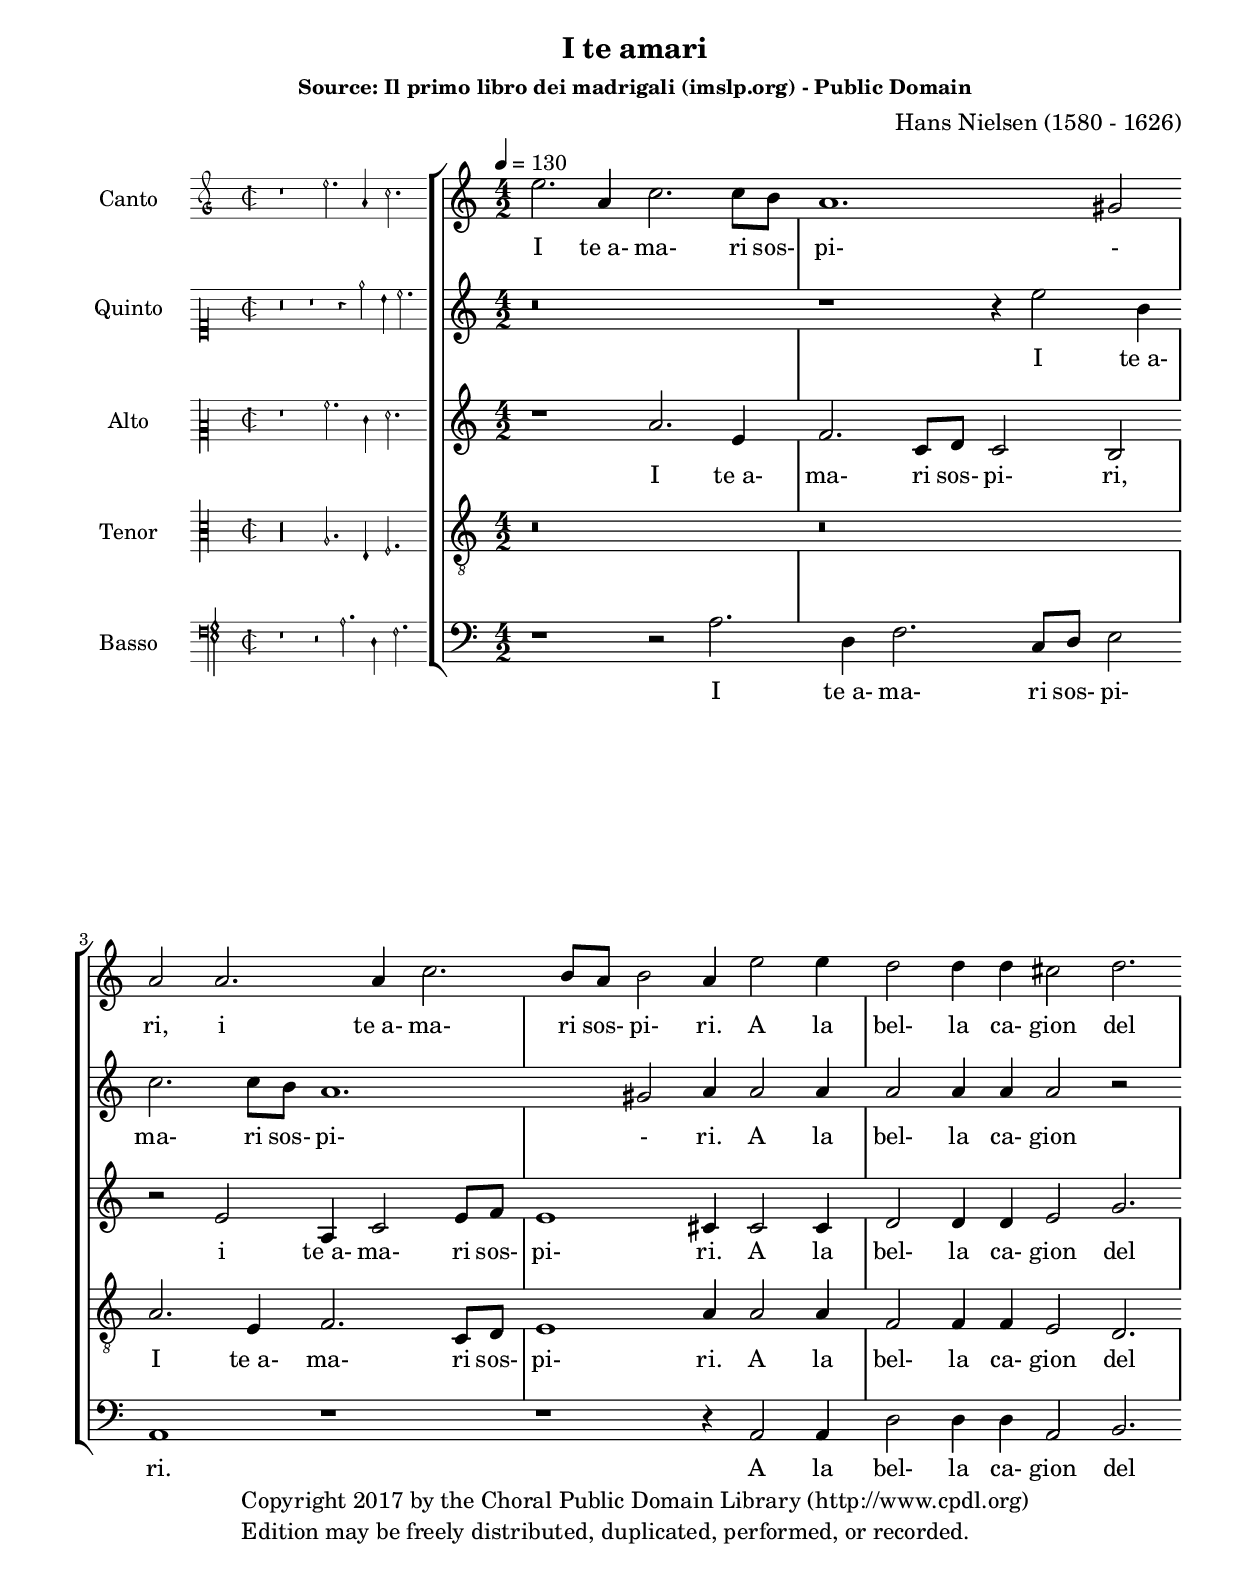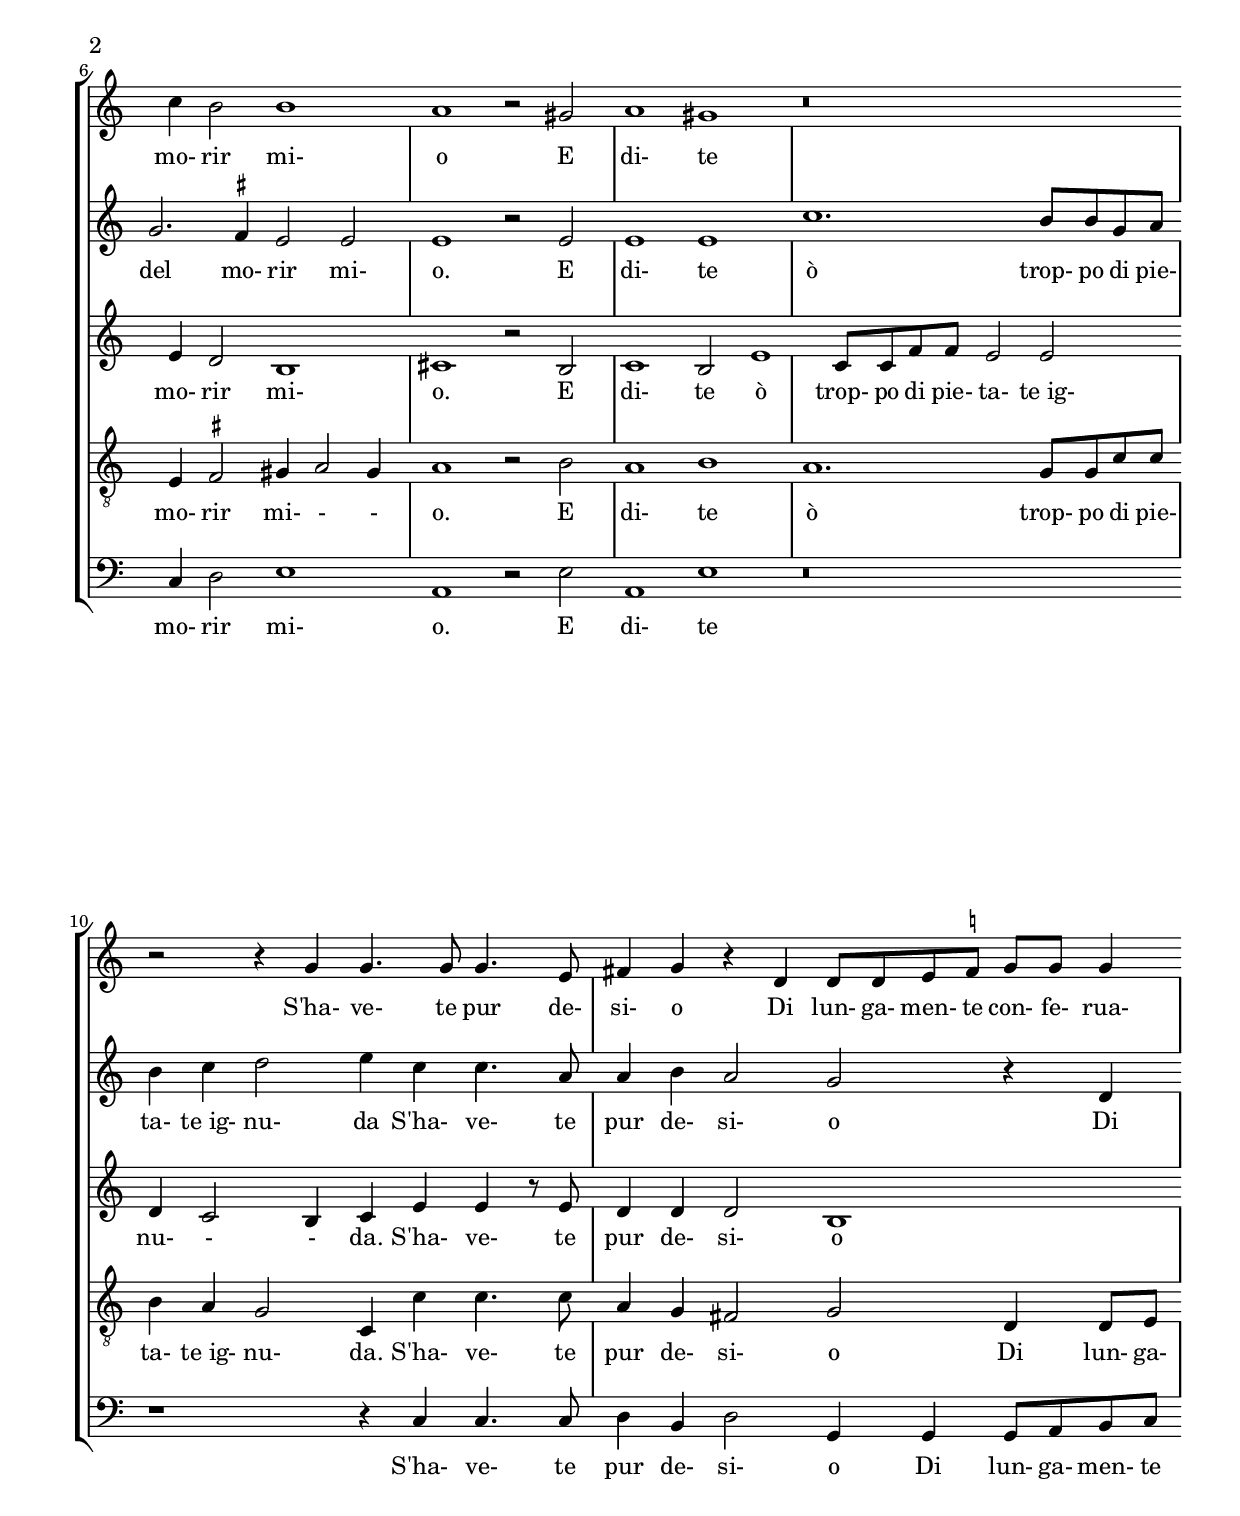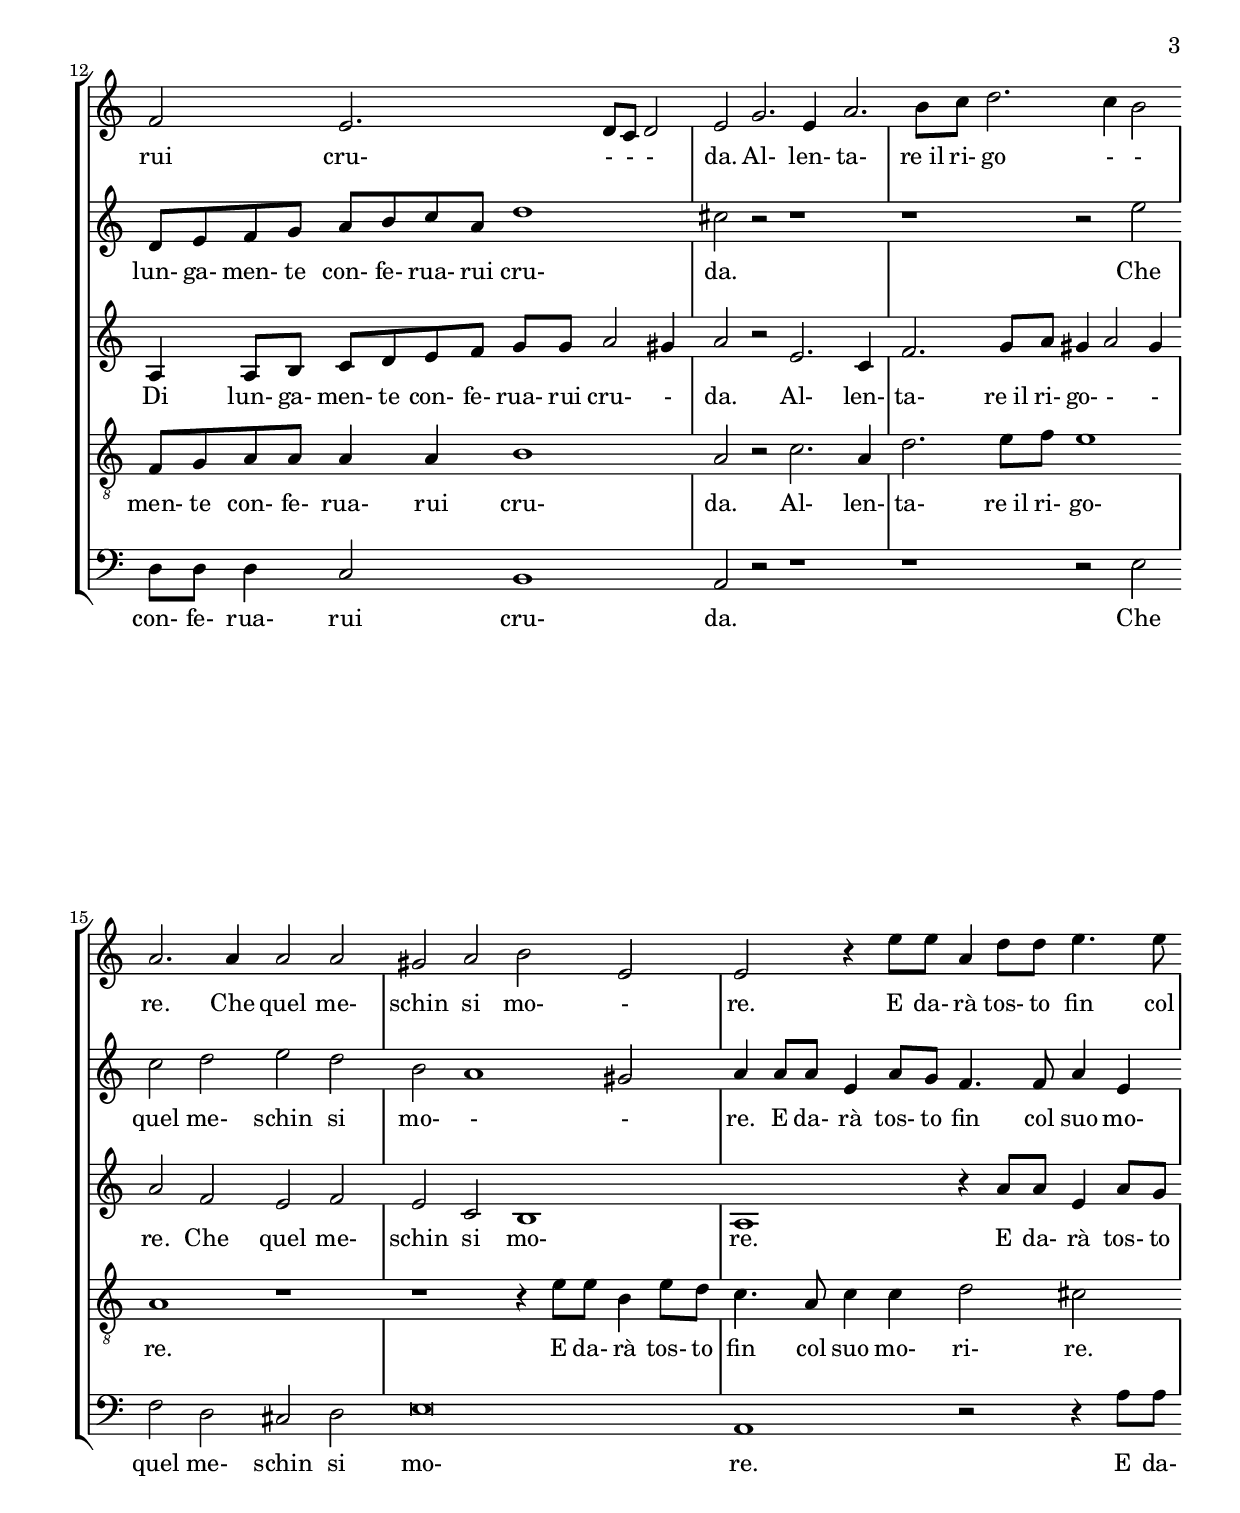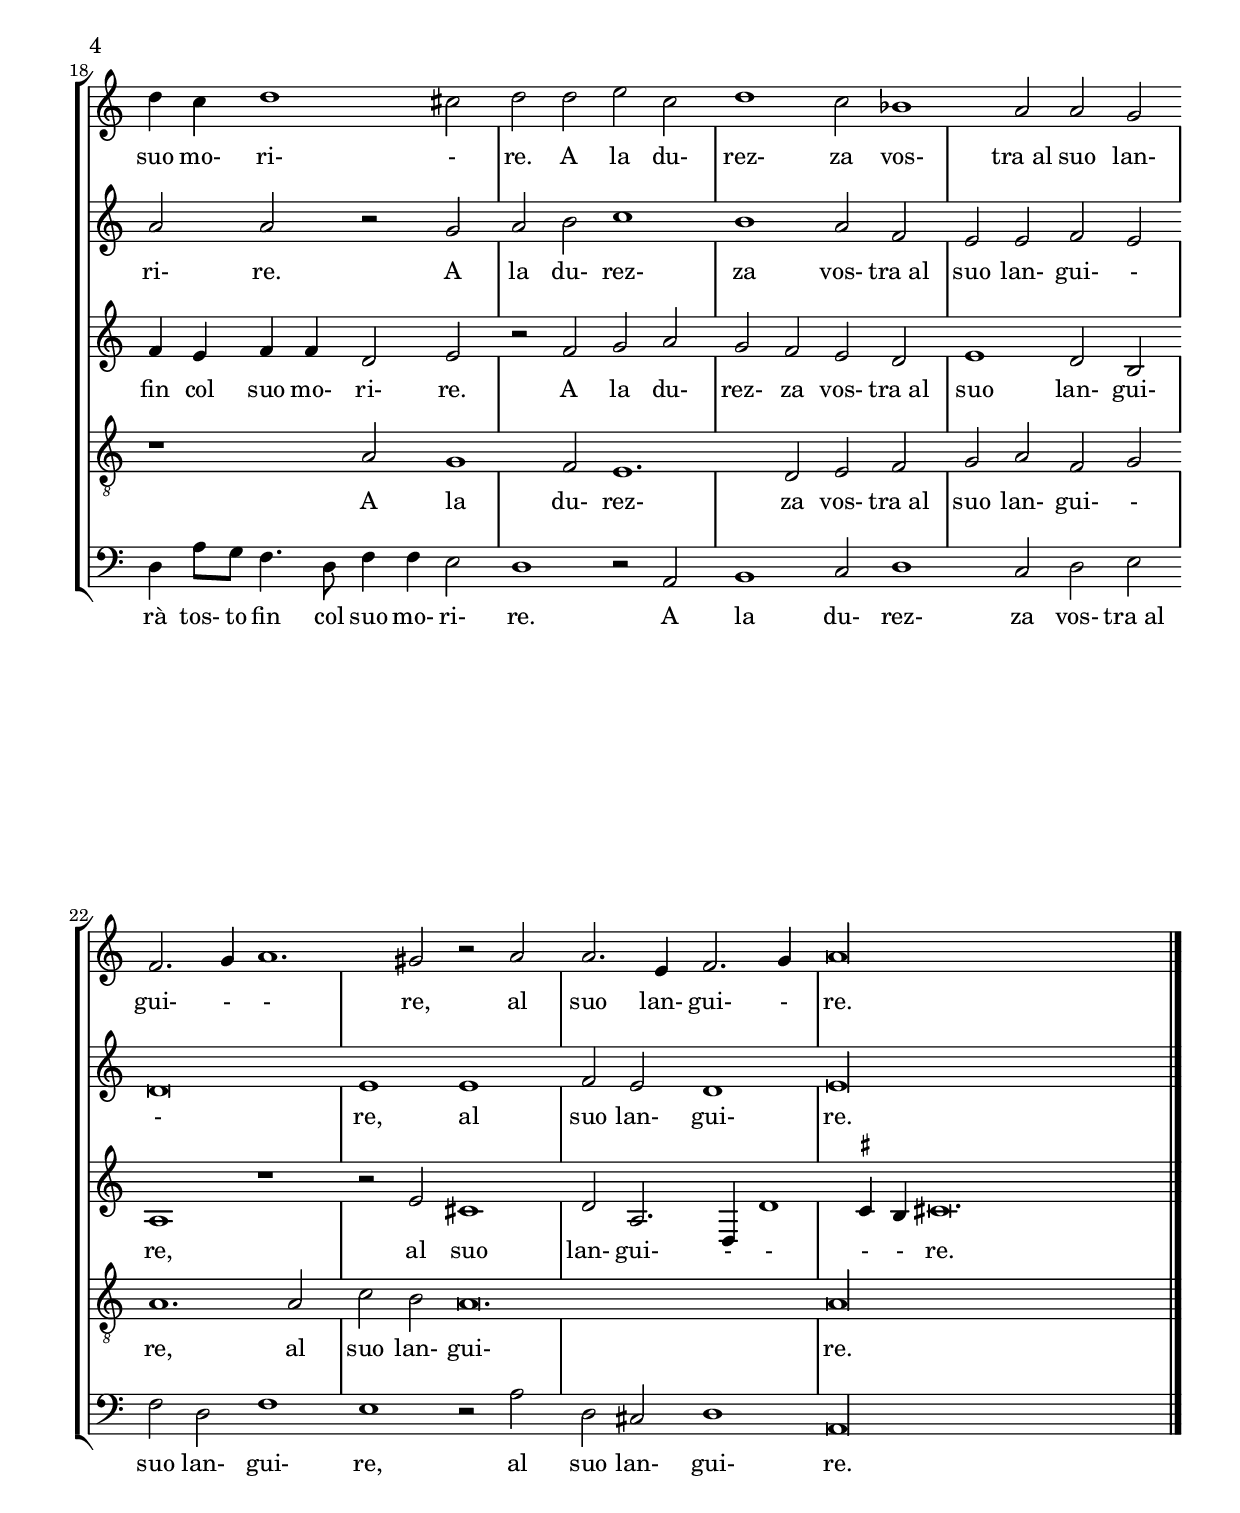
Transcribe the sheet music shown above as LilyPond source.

\version "2.19.0"

\header {
    title = \markup{ \huge { I te amari } }
    composer = "Hans Nielsen (1580 - 1626)" 
    subtitle = \markup{ \small { Source: Il primo libro dei madrigali (imslp.org) - Public Domain } } 
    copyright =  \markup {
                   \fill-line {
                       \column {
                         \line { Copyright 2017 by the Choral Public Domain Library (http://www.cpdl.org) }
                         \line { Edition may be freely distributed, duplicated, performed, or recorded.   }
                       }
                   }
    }
}



\paper {
#(set-default-paper-size "a4")
    top-margin = 2\cm
    bottom-margin = 2\cm
    left-margin = 1.5\cm
}

ficta = { \once \set suggestAccidentals = ##t }

vera = { \once \set suggestAccidentals = ##f }


incipitGlobal = { 
    \key a \minor
    \time 2/2
}

global =  {
   	
	\set Score.skipBars = ##t
    \key a \minor
    \time 4/2
    \tempo 4 = 130

    % the actual music
    \skip 1*52
    \bar ""
    
    % let finis bar go through all staves
    \skip 1*1
    \override Staff.BarLine.transparent = ##f
    \bar "|."
}


sopranoIncipit = \relative c''  {
    \incipitGlobal    
    \clef "petrucci-g"
    r1 e2. a,4 c2.
}

sopranoMusic =    \relative c'' { 
    \clef treble
	e2. a, 4 c2. c8 b a1. gis2 a a2. a4 c2. b8 a
	b2 a4 e'2 e4 d2 d4 d cis2 d2. c4 b2 b1 a
	r2 gis2 a1 gis r\breve r2 r4 g4 g4. g8 g4. e8 fis4 g r4 d4 d8 d e \ficta f! \vera
	g8 g g4 f2 e2. d8 c d2 e g2. e4 a2. b8 c d2. c4 b2 a2. a4 a2 a 
	gis2 a b e, e r4 e'8 e a,4 d8 d e4. e8 d4 c d1 cis2 d d e c 
	d1 c2 bes1 a2 a g f2. g4 a1. gis2 r2 a2 a2. e4 f2. g4 a\longa
}

quintoIncipit =  \relative c'' {
    \incipitGlobal    
    \clef "petrucci-c1"
    r\breve r1 r4 e2 b4 c2.
}

quintoMusic =    \relative c''  {
    \clef treble
	r\breve r1 r4 e2 b4 c2. c8 b a1. gis2 a4 a2 a4 a2
	a4 a a2 r2 g2. \ficta fis4 \vera e2 e2 e1 r2 e2 e1 e
	c'1. b8 b g a b4 c d2 e4 c c4. a8 a4 b a2 g2 r4 d4 d8 e f g 
	a8 b c a d1 cis2 r2 r1 r1 r2 e2 c d e d b a1 gis2 a4 a8 a e4 a8 g 
	f4. f8 a4 e a2 a r2 g2 a b c1 b a2 f e e f e d\breve e1 e
	f2 e d1 e\longa	
}

altoIncipit =  \relative c''  {
    \incipitGlobal    
    \clef "petrucci-c2"
	r1 a2. e4 f2.
}
    
    
altoMusic =    \relative c'' {
    \clef treble 
    r1 a2. e4 f2. c8 d c2 b r2 e a,4 c2 e8 f 
	e1 cis4 cis2 cis4 d2 d4 d4 e2 g2. e4 d2 b1 cis 
	r2 b2 c1 b2 e1 c8 c f f e2 e d4 c2 b4 c e e r8 e8 d4 d d2 
	b1 a4 a8 b c d e f g g a2 gis4 a2 r2 e2. c4 f2. g8 a gis4 a2 gis4 
	a2 f e f e c b1 a r4 a'8 8 e4 a8 g f4 e f f d2 e r2 f 
	g2 a g f e d e1 d2 b a1 r1 r2 e'2 cis1 d2 a2. d,4 d'1 \ficta cis4 \vera b cis!\breve.
}


tenorIncipit =  \relative c'  {
    \incipitGlobal    
    \clef "petrucci-c3"
     r\longa a2. e4 f2.
}    


tenorMusic =   \relative c'   {
    \clef "treble_8"
	r\breve r\breve a2. e4 f2. c8 d e1 a4 a2 a4 f2 f4 f4 
	e2 d2. e4 \ficta fis2 \vera  gis4 a2 gis4 a1 r2 b2 a1 b 
	a1. g8 g c c b4 a g2 c,4 c'4 c4. c8 a4 g fis2 g d4 d8 e f g a a 
	a4 a b1 a2 r2 c2. a4 d2. e8 f e1 a, r1 r1 r4 e'8 e b4 e8 d c4. a8 c4 c 
	d2 cis r1 a2 g1 f2 e1. d2 e f g a f g a1. a2 c b a\breve. a\longa
}


bassIncipit =  \relative c'  {
    \incipitGlobal    
    \clef "petrucci-f4"
    r1 r2 a2. d,4 f2.
}


bassMusic =   \relative c'  { 
    \clef bass
	r1 r2 a2. d,4 f2. c8 d  e2 a,1 r1 r1 r4 a2 a4 
	d2 d4 d4 a2 b2. c4 d2 e1 a,1 r2 e'2 a,1 e' 
	r\breve r1 r4 c4 c4. c8 d4 b d2 g,4 g g8 a b c d d d4 c2 b1 a2 r2 
	r1 r1 r2 e'2 f d cis d e\breve a,1 r2 r4 a'8 a d,4 a'8 g f4. d8 f4 f e2 
	d1 r2 a2 b1 c2 d1 c2 d e f d f1 e r2 a2 d, cis d1 a\longa
}


% I te amari sospiri
% a la bella cagion del morir mio
% E dite s'havete pur desio
% di lungamente conferarui cruda.
% Allentare il rigire
% che quel meschin si more
% E darà tosto fin col suo morire
% a la durezza vostra als suo languire

lyricsTextS = \lyricmode {
	I te_a- ma- ri sos- pi- - ri, i te_a- ma- ri sos- 
	pi- ri. A la bel- la ca- gion del mo- rir mi- o 
	E di- te S'ha- ve- te pur de- si- o Di lun- ga- men- te 
	con- fe- rua- rui cru- - - - da. Al- len- ta- re_il ri- go - - re. Che quel me- 
	schin si mo- - re. E da- rà tos- to fin col suo mo- ri- - re. A la du-
	rez- za vos- tra_al suo lan- gui- - - re, al suo lan- gui- - re.
}
% not sure about text underlay "conferarui" of conSerarui?


lyricsTextQ = \lyricmode {
	I te_a- ma- ri sos- pi- - ri. A la bel- 
	la ca- gion del mo- rir mi- o. E di- te 
	ò trop- po di pie- ta- te_ig- nu- da S'ha- ve- te pur de- si- o Di lun- ga- men- te 
	con- fe- rua- rui cru- da. Che quel me-  schin si mo- - - re. E da- rà tos- to 
	fin col suo mo- ri- re.   A la du- rez- za vos- tra_al suo lan- gui- - - re, al
	suo lan- gui- re.
}

lyricsTextA = \lyricmode {
	I te_a- ma- ri sos- pi- ri, i te_a- ma- ri sos- 
	pi- ri. A la bel- la ca- gion del mo- rir mi- o. 
	E di- te ò trop- po di pie- ta- te_ig- nu- - - da. S'ha- ve- te pur de- si- 
	o Di lun- ga- men- te con- fe- rua- rui cru- - da. Al- len- ta- re_il ri- go- - - 
	re. Che quel me-  schin si mo- re. E da- rà tos- to fin col suo mo- ri- re. A
	la du- rez- za vos- tra_al suo lan- gui- re, al	suo lan- gui- - - - - re.
}

lyricsTextT = \lyricmode {
	I te_a- ma- ri sos- pi- ri. A la bel- la ca- 
	gion del mo- rir mi- - - o. E di- te 
	ò trop- po di pie- ta- te_ig- nu- da. S'ha- ve- te pur de- si- o Di lun- ga- men- te con- fe- 
	rua- rui cru- da. Al- len- ta- re_il ri- go- re. E da- rà tos- to fin col suo mo- 
	ri- re. A la du- rez- za vos- tra_al suo lan- gui- - re, al	suo lan- gui- re.
}

lyricsTextB = \lyricmode {
	I te_a- ma- ri sos- pi- ri. A la 
	bel- la ca- gion del mo- rir mi- o. E di- te 
	S'ha- ve- te pur de- si- o Di lun- ga- men- te con- fe- rua- rui cru- da. 
	Che quel me-  schin si mo- re. E da- rà tos- to fin col suo mo- ri- 
	re. A la du- rez- za vos- tra_al suo lan- gui- re, al	suo lan- gui- re.
}


\score { 
    \context StaffGroup <<
       \context Staff = "s" <<
	         \context Voice = "sopranos" { 
                  <<    \set Staff.instrumentName = #"Canto"
                        \incipit \sopranoIncipit
                        \global
                        \sopranoMusic >>
                 }
       >>
	   \context Lyrics = "sopranos" <<
	         \lyricsto sopranos \lyricsTextS
       >>

       \context Staff = "q" <<
	         \context Voice = "quintos" {  
                 <<  \set Staff.instrumentName = #"Quinto"
                     \global
                     \incipit \quintoIncipit
                     \quintoMusic >>
                 } 
       >>
	   \context Lyrics = "quintos" <<
	         \lyricsto quintos \lyricsTextQ
       >>

	   \context Staff = "a" <<
                 \context Voice = "altos" { 
                 << \set Staff.instrumentName = #"Alto"
                    \global
					\incipit \altoIncipit
                    \altoMusic >>
                 }
	   >>
	   \context Lyrics = "altos" <<
             \lyricsto altos \lyricsTextA
       >>

	   \context Staff = "t" <<
   	         \context Voice = "tenores" { 
                 << \set Staff.instrumentName = #"Tenor"
                    \global
					\incipit \tenorIncipit
                    \tenorMusic  >>
                 }
 	   >> 
 	   \context Lyrics = "tenores" <<
             \lyricsto tenores \lyricsTextT
       >>
       \context Staff = "b" <<
            \context Voice = "basses" {  
                <<  \set Staff.instrumentName = #"Basso"
                    \global
					\incipit \bassIncipit
                    \bassMusic  >>
             }
	   >>
	   \context Lyrics = "b" <<
	         \lyricsto basses \lyricsTextB
       >>
    >>
    \midi {}
    \layout {
        #(layout-set-staff-size 19)
        \context {
            \Lyrics
            \consists "Bar_engraver"
            \consists "Separating_line_group_engraver"
        }
        \context {
           \Score
           \hide BarLine
        } 
        \context {
          \Voice
          \hide Slur       % no slurs 
          \remove "Forbid_line_break_engraver"
        }
                indent = 6\cm
        incipit-width = 4\cm
    }
}
